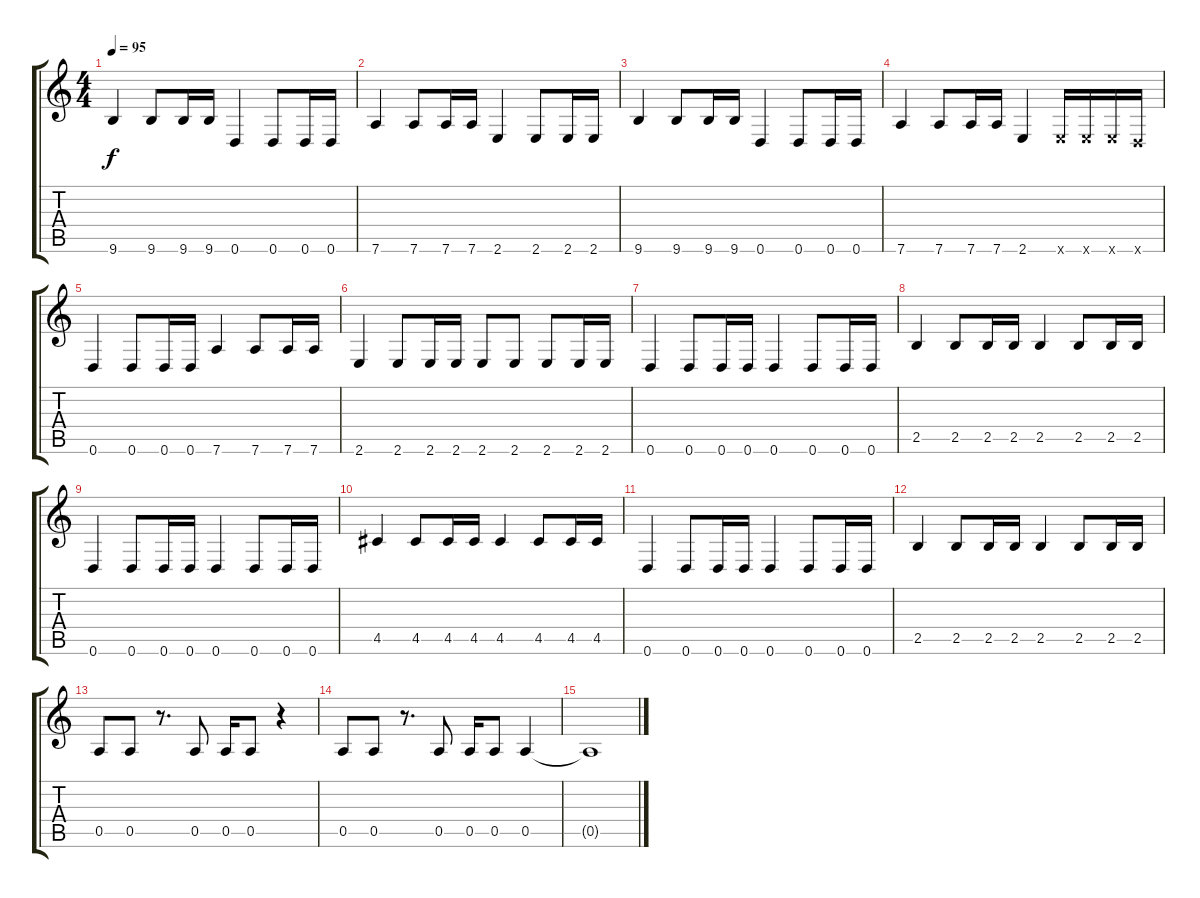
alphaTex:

\track "" {instrument electricbassfinger}
\staff {score tabs}
\tuning (E4 B3 G3 D3 A2 D2) {hide}
\ts (4 4)
\tempo 95
\clef g2
\ks c
9.6.4{dy f} 9.6.8 9.6.16 9.6.16 0.6.4 0.6.8 0.6.16 0.6.16 |
7.6.4 7.6.8 7.6.16 7.6.16 2.6.4 2.6.8 2.6.16 2.6.16 |
9.6.4 9.6.8 9.6.16 9.6.16 0.6.4 0.6.8 0.6.16 0.6.16 |
7.6.4 7.6.8 7.6.16 7.6.16 2.6.4 2.6{x}.16 2.6{x}.16 2.6{x}.16 0.6{x}.16 |
0.6.4 0.6.8 0.6.16 0.6.16 7.6.4 7.6.8 7.6.16 7.6.16 |
2.6.4 2.6.8 2.6.16 2.6.16 2.6.8 2.6.8 2.6.8 2.6.16 2.6.16 |
0.6.4 0.6.8 0.6.16 0.6.16 0.6.4 0.6.8 0.6.16 0.6.16 |
2.5.4 2.5.8 2.5.16 2.5.16 2.5.4 2.5.8 2.5.16 2.5.16 |
0.6.4 0.6.8 0.6.16 0.6.16 0.6.4 0.6.8 0.6.16 0.6.16 |
4.5.4 4.5.8 4.5.16 4.5.16 4.5.4 4.5.8 4.5.16 4.5.16 |
0.6.4 0.6.8 0.6.16 0.6.16 0.6.4 0.6.8 0.6.16 0.6.16 |
2.5.4 2.5.8 2.5.16 2.5.16 2.5.4 2.5.8 2.5.16 2.5.16 |
0.5.8 0.5.8 r.8{d} 0.5.8 0.5.16 0.5.8 r.4 |
0.5.8 0.5.8 r.8{d} 0.5.8 0.5.16 0.5.8 0.5.4 |
0.5{t}.1
